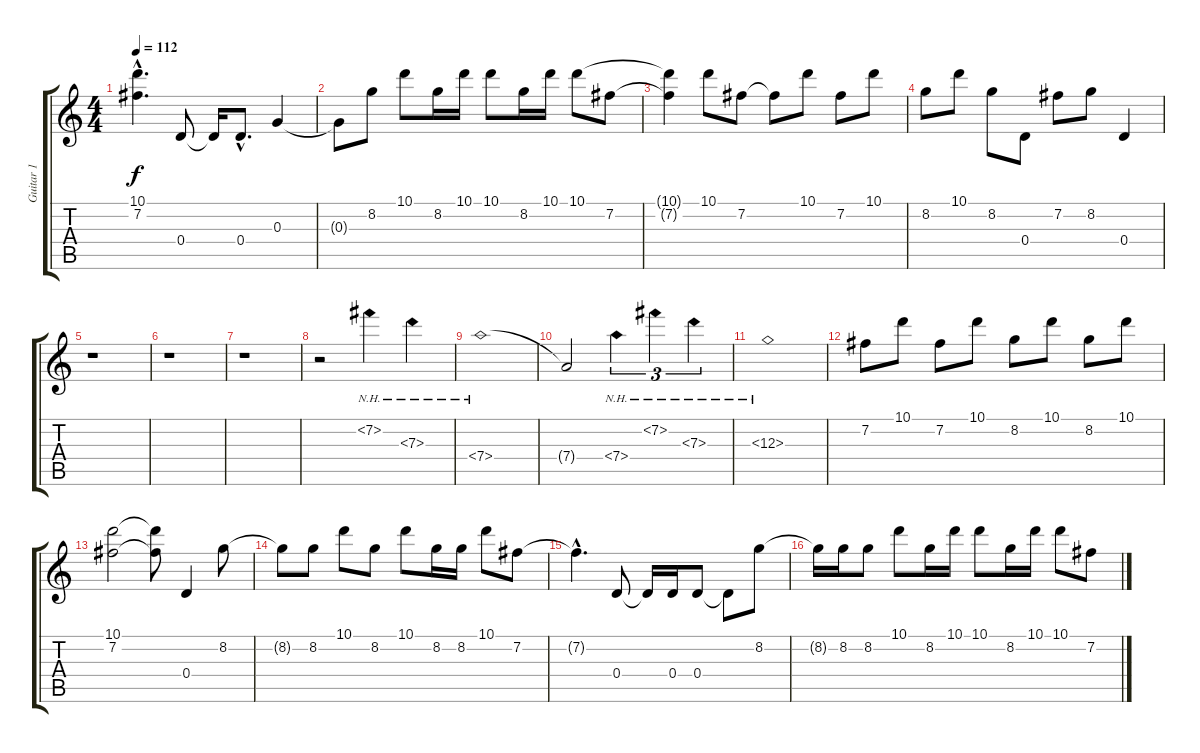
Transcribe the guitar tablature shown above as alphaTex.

\track ("Guitar 1" "Guitar 1") {instrument electricguitarclean}
\staff {score tabs}
\tuning (E4 B3 G3 D3 A2 E2) {hide}
\ts (4 4)
\tempo 112
\clef g2
\ks c
(10.1{hac t} 7.2{hac t}).4{d dy f} 0.4.8 0.4{t}.16 0.4{hac}.8{d} 0.3.4 |
0.3{t}.8 8.2.8 10.1.8 8.2.16 10.1.16 10.1.8 8.2.16 10.1.16 10.1.8 7.2.8 |
(10.1{t} 7.2{t}).4 10.1.8 7.2.8 7.2{t}.8 10.1.8 7.2.8 10.1.8 |
8.2.8 10.1.8 8.2.8 0.4.8 7.2.8 8.2.8 0.4.4 |
r.1 |
r.1 |
r.1 |
r.2 7.2{nh}.4 7.3{nh}.4 |
7.4{nh}.1 |
7.4{t}.2 7.4{nh}.4{tu (3 2)} 7.2{nh}.4{tu (3 2)} 7.3{nh}.4{tu (3 2)} |
0.3{nh}.1 |
7.2.8 10.1.8 7.2.8 10.1.8 8.2.8 10.1.8 8.2.8 10.1.8 |
(10.1 7.2).2 (10.1{t} 7.2{t}).8 0.4.4 8.2.8 |
8.2{t}.8 8.2.8 10.1.8 8.2.8 10.1.8 8.2.16 8.2.16 10.1.8 7.2.8 |
7.2{hac t}.4{d} 0.4.8 0.4{t}.16 0.4.16 0.4.8 0.4{t}.8 8.2.8 |
8.2{t}.16 8.2.16 8.2.8 10.1.8 8.2.16 10.1.16 10.1.8 8.2.16 10.1.16 10.1.8 7.2.8
